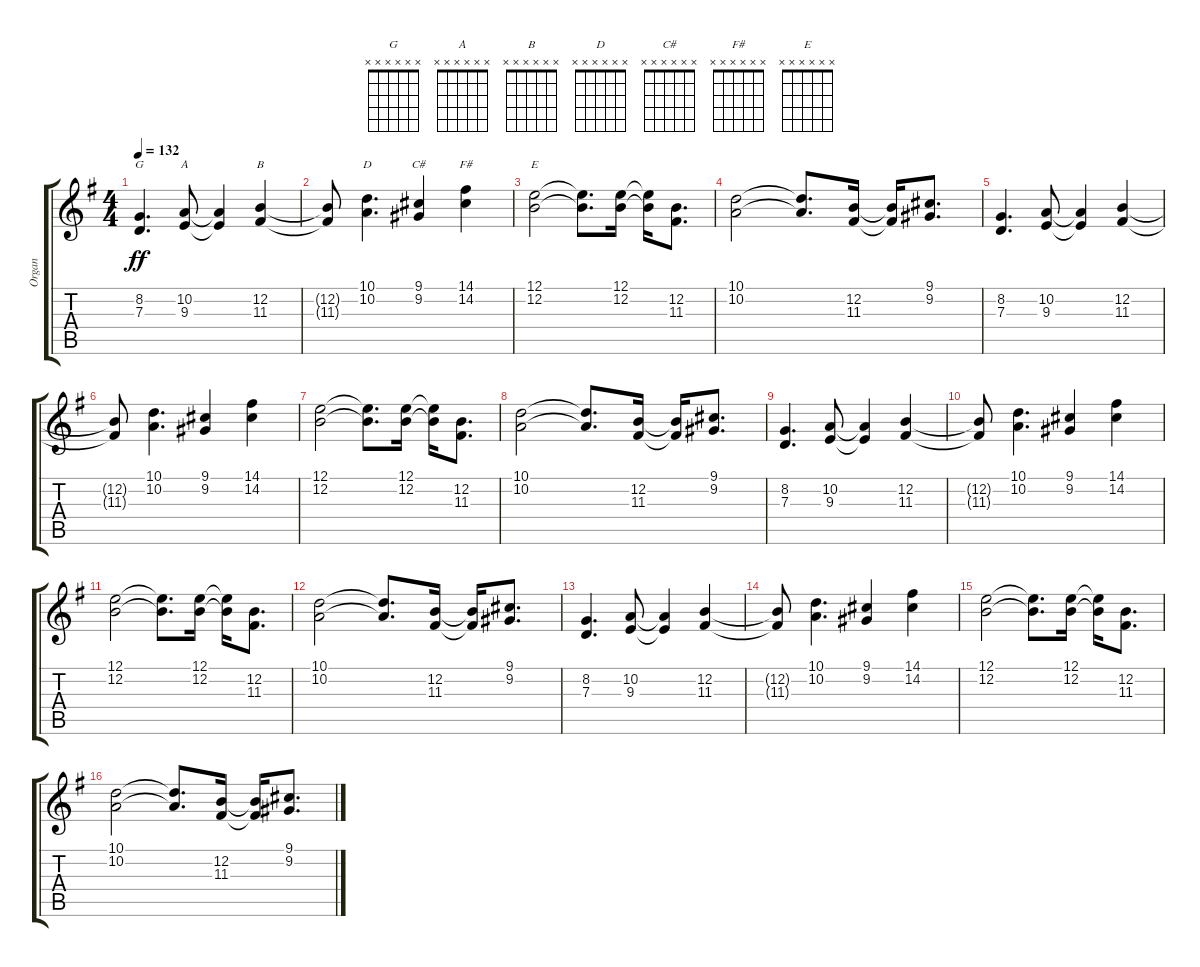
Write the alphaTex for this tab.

\track ("Organ" "Organ") {instrument rockorgan}
\staff {score tabs}
\tuning (E4 B3 G3 D3 A2 E2) {hide}
\chord ("G" x x x x x x)
\chord ("A" x x x x x x)
\chord ("B" x x x x x x)
\chord ("D" x x x x x x)
\chord ("C#" x x x x x x)
\chord ("F#" x x x x x x)
\chord ("E" x x x x x x)
\ts (4 4)
\tempo 132
\clef g2
\ks g
(8.2 7.3).4{d ch "G" dy ff} (10.2 9.3).8{ch "A"} (10.2{t} 9.3{t}).4 (12.2 11.3).4{ch "B"} |
(12.2{t} 11.3{t}).8 (10.1 10.2).4{d ch "D"} (9.1 9.2).4{ch "C#"} (14.1 14.2).4{ch "F#"} |
(12.1 12.2).2{ch "E"} (12.1{t} 12.2{t}).8{d} (12.1 12.2).16 (12.1{t} 12.2{t}).16 (12.2 11.3).8{d} |
(10.1 10.2).2 (10.1{t} 10.2{t}).8{d} (12.2 11.3).16 (12.2{t} 11.3{t}).16 (9.1 9.2).8{d} |
(8.2 7.3).4{d} (10.2 9.3).8 (10.2{t} 9.3{t}).4 (12.2 11.3).4 |
(12.2{t} 11.3{t}).8 (10.1 10.2).4{d} (9.1 9.2).4 (14.1 14.2).4 |
(12.1 12.2).2 (12.1{t} 12.2{t}).8{d} (12.1 12.2).16 (12.1{t} 12.2{t}).16 (12.2 11.3).8{d} |
(10.1 10.2).2 (10.1{t} 10.2{t}).8{d} (12.2 11.3).16 (12.2{t} 11.3{t}).16 (9.1 9.2).8{d} |
(8.2 7.3).4{d} (10.2 9.3).8 (10.2{t} 9.3{t}).4 (12.2 11.3).4 |
(12.2{t} 11.3{t}).8 (10.1 10.2).4{d} (9.1 9.2).4 (14.1 14.2).4 |
(12.1 12.2).2 (12.1{t} 12.2{t}).8{d} (12.1 12.2).16 (12.1{t} 12.2{t}).16 (12.2 11.3).8{d} |
(10.1 10.2).2 (10.1{t} 10.2{t}).8{d} (12.2 11.3).16 (12.2{t} 11.3{t}).16 (9.1 9.2).8{d} |
(8.2 7.3).4{d} (10.2 9.3).8 (10.2{t} 9.3{t}).4 (12.2 11.3).4 |
(12.2{t} 11.3{t}).8 (10.1 10.2).4{d} (9.1 9.2).4 (14.1 14.2).4 |
(12.1 12.2).2 (12.1{t} 12.2{t}).8{d} (12.1 12.2).16 (12.1{t} 12.2{t}).16 (12.2 11.3).8{d} |
(10.1 10.2).2 (10.1{t} 10.2{t}).8{d} (12.2 11.3).16 (12.2{t} 11.3{t}).16 (9.1 9.2).8{d}
